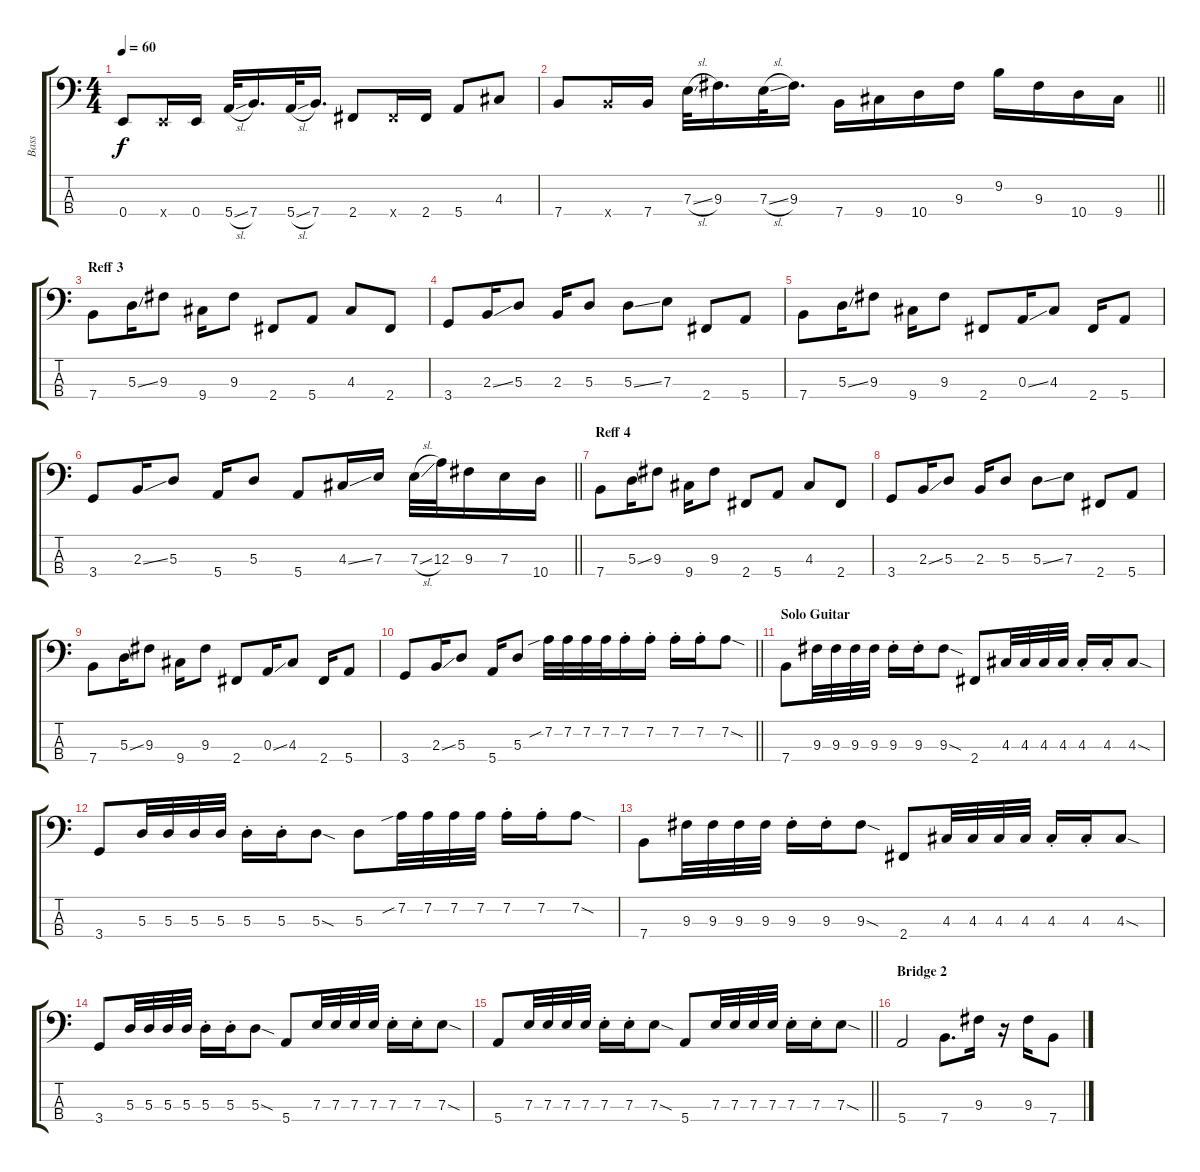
\track ("Bass" "Bass") {instrument electricbassfinger}
\staff {score tabs}
\tuning (G2 D2 A1 E1) {hide}
\ts (4 4)
\tempo 60
\clef f4
\ks c
0.4.8{dy f} 0.4{x}.16 0.4.16 5.4{sl}.32 7.4.16{d} 5.4{sl}.32 7.4.16{d} 2.4.8 2.4{x}.16 2.4.16 5.4.8 4.3.8 |
\barLineRight lightlight
7.4.8 7.4{x}.16 7.4.16 7.3{sl}.32 9.3.16{d} 7.3{sl}.32 9.3.16{d} 7.4.16 9.4.16 10.4.16 9.3.16 9.2.16 9.3.16 10.4.16 9.4.16 |
\section ("" "Reff 3")
7.4.8 5.3{ss}.16 9.3.8 9.4.16 9.3.8 2.4.8 5.4.8 4.3.8 2.4.8 |
3.4.8 2.3{ss}.16 5.3.8 2.3.16 5.3.8 5.3{ss}.8 7.3.8 2.4.8 5.4.8 |
7.4.8 5.3{ss}.16 9.3.8 9.4.16 9.3.8 2.4.8 0.3{ss}.16 4.3.8 2.4.16 5.4.8 |
\barLineRight lightlight
3.4.8 2.3{ss}.16 5.3.8 5.4.16 5.3.8 5.4.8 4.3{ss}.16 7.3.16 7.3{sl}.32 12.3.32 9.3.16 7.3.16 10.4.16 |
\section ("" "Reff 4")
7.4.8 5.3{ss}.16 9.3.8 9.4.16 9.3.8 2.4.8 5.4.8 4.3.8 2.4.8 |
3.4.8 2.3{ss}.16 5.3.8 2.3.16 5.3.8 5.3{ss}.8 7.3.8 2.4.8 5.4.8 |
7.4.8 5.3{ss}.16 9.3.8 9.4.16 9.3.8 2.4.8 0.3{ss}.16 4.3.8 2.4.16 5.4.8 |
\barLineRight lightlight
3.4.8 2.3{ss}.16 5.3.8 5.4.16 5.3.8 7.2{sib}.32 7.2.32 7.2.32 7.2.32 7.2{st}.16 7.2{st}.16 7.2{st}.16 7.2{st}.16 7.2{sod}.8 |
\section ("" "Solo Guitar")
7.4.8 9.3.32 9.3.32 9.3.32 9.3.32 9.3{st}.16 9.3{st}.16 9.3{sod}.8 2.4.8 4.3.32 4.3.32 4.3.32 4.3.32 4.3{st}.16 4.3{st}.16 4.3{sod}.8 |
3.4.8 5.3.32 5.3.32 5.3.32 5.3.32 5.3{st}.16 5.3{st}.16 5.3{sod}.8 5.3.8 7.2{sib}.32 7.2.32 7.2.32 7.2.32 7.2{st}.16 7.2{st}.16 7.2{sod}.8 |
7.4.8 9.3.32 9.3.32 9.3.32 9.3.32 9.3{st}.16 9.3{st}.16 9.3{sod}.8 2.4.8 4.3.32 4.3.32 4.3.32 4.3.32 4.3{st}.16 4.3{st}.16 4.3{sod}.8 |
3.4.8 5.3.32 5.3.32 5.3.32 5.3.32 5.3{st}.16 5.3{st}.16 5.3{sod}.8 5.4.8 7.3.32 7.3.32 7.3.32 7.3.32 7.3{st}.16 7.3{st}.16 7.3{sod}.8 |
\barLineRight lightlight
5.4.8 7.3.32 7.3.32 7.3.32 7.3.32 7.3{st}.16 7.3{st}.16 7.3{sod}.8 5.4.8 7.3.32 7.3.32 7.3.32 7.3.32 7.3{st}.16 7.3{st}.16 7.3{sod}.8 |
\section ("" "Bridge 2")
5.4.2 7.4.8{d} 9.3.16 r.16 9.3.16 7.4.8
